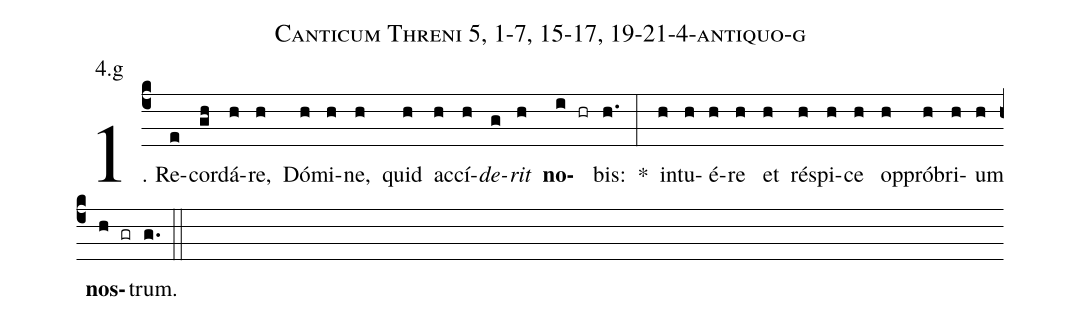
name: Canticum Threni 5, 1-7, 15-17, 19-21-4-antiquo-g;
annotation: 4.g;
%%
(c4)1. Re(e)cor(gh)dá(h)re,(h) Dó(h)mi(h)ne,(h) quid(h) ac(h)cí(h)<i>de</i>(g)<i>rit</i>(h) <b>no</b>(i hr)bis:(h.) *(:) in(h)tu(h)é(h)re(h) et(h) ré(h)spi(h)ce(h) op(h)pró(h)bri(h)um(h) <b>nos</b>(h gr)trum.(g.) (::)
